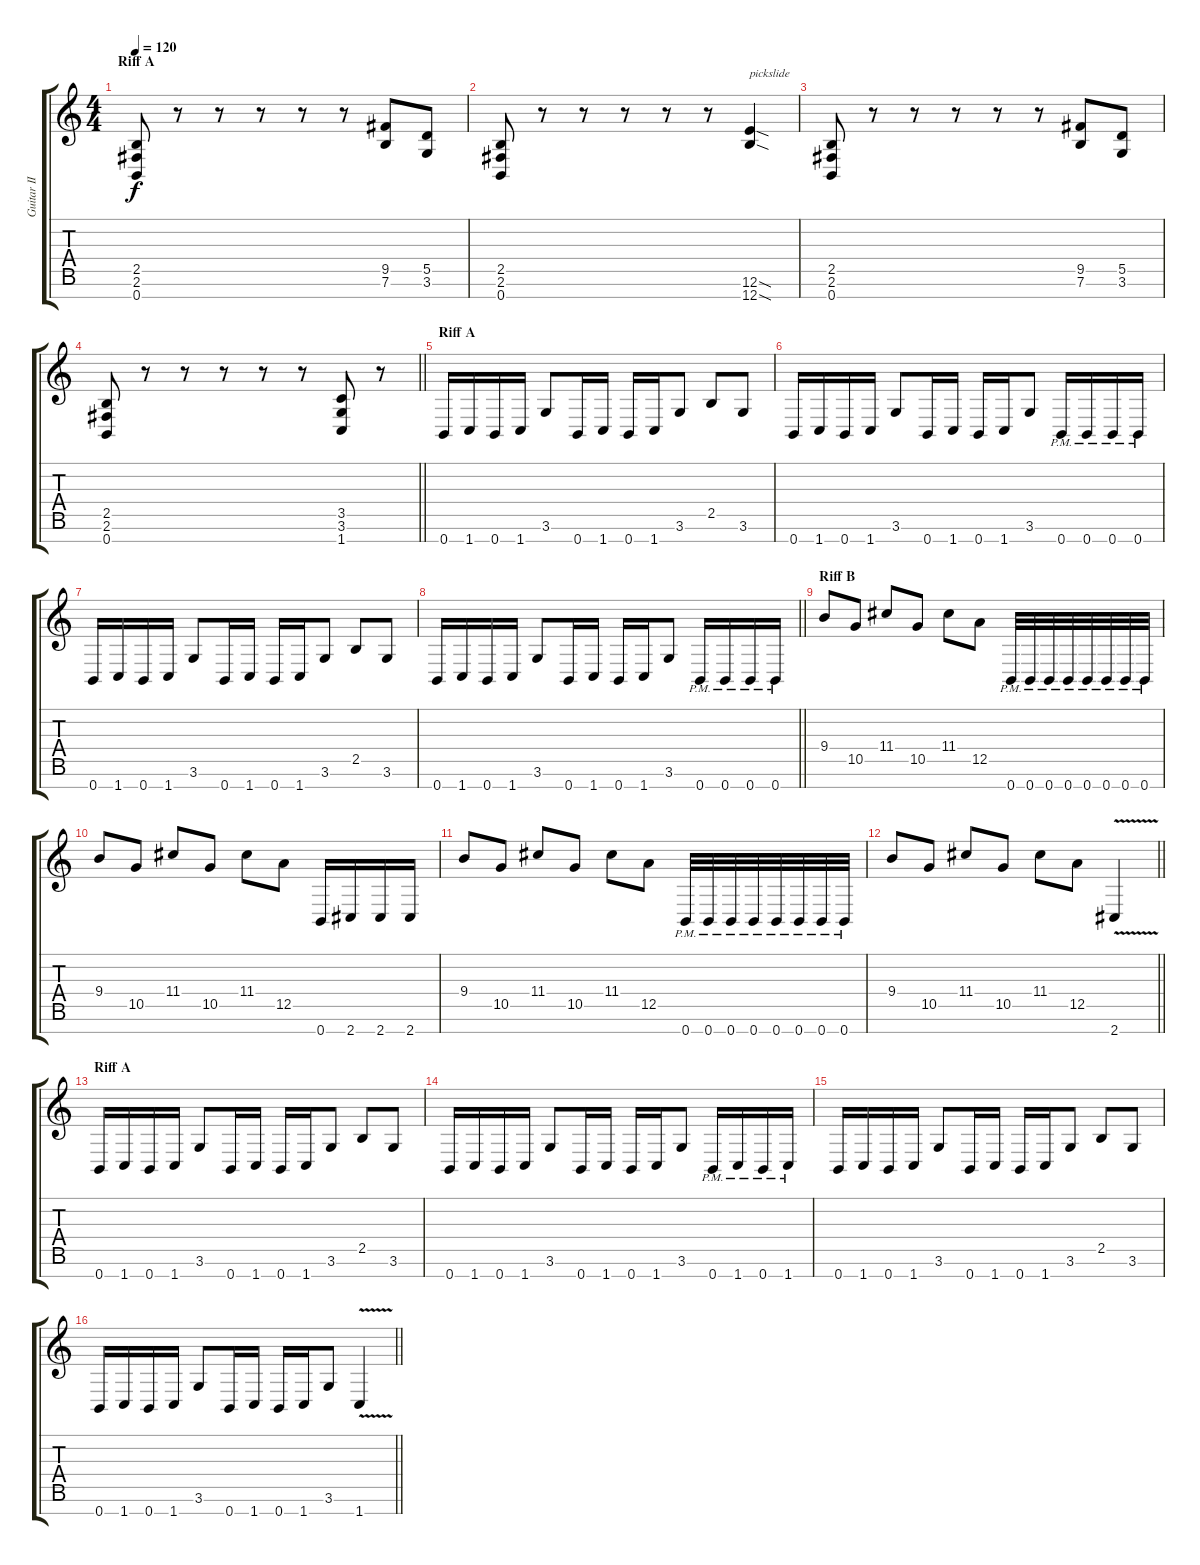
\track ("Guitar II" "Guitar II") {instrument distortionguitar}
\staff {score tabs}
\tuning (E4 B3 G3 D3 A2 E2 B1) {hide}
\ts (4 4)
\section ("" "Riff A")
\tempo 120
\clef g2
\ks c
(2.5 2.6 0.7).8{dy f instrument distortionguitar} r.8 r.8 r.8 r.8 r.8 (9.5 7.6).8 (5.5 3.6).8 |
(2.5 2.6 0.7).8 r.8 r.8 r.8 r.8 r.8 (12.6{sod} 12.7{sod}).4{txt "pickslide"} |
(2.5 2.6 0.7).8 r.8 r.8 r.8 r.8 r.8 (9.5 7.6).8 (5.5 3.6).8 |
\barLineRight lightlight
(2.5 2.6 0.7).8 r.8 r.8 r.8 r.8 r.8 (3.5 3.6 1.7).8 r.8 |
\section ("" "Riff A")
0.7.16 1.7.16 0.7.16 1.7.16 3.6.8 0.7.16 1.7.16 0.7.16 1.7.16 3.6.8 2.5.8 3.6.8 |
0.7.16 1.7.16 0.7.16 1.7.16 3.6.8 0.7.16 1.7.16 0.7.16 1.7.16 3.6.8 0.7{pm}.16 0.7{pm}.16 0.7{pm}.16 0.7{pm}.16 |
0.7.16 1.7.16 0.7.16 1.7.16 3.6.8 0.7.16 1.7.16 0.7.16 1.7.16 3.6.8 2.5.8 3.6.8 |
\barLineRight lightlight
0.7.16 1.7.16 0.7.16 1.7.16 3.6.8 0.7.16 1.7.16 0.7.16 1.7.16 3.6.8 0.7{pm}.16 0.7{pm}.16 0.7{pm}.16 0.7{pm}.16 |
\section ("" "Riff B")
9.4.8 10.5.8 11.4.8 10.5.8 11.4.8 12.5.8 0.7{pm}.32 0.7{pm}.32 0.7{pm}.32 0.7{pm}.32 0.7{pm}.32 0.7{pm}.32 0.7{pm}.32 0.7{pm}.32 |
9.4.8 10.5.8 11.4.8 10.5.8 11.4.8 12.5.8 0.7.16 2.7.16 2.7.16 2.7.16 |
9.4.8 10.5.8 11.4.8 10.5.8 11.4.8 12.5.8 0.7{pm}.32 0.7{pm}.32 0.7{pm}.32 0.7{pm}.32 0.7{pm}.32 0.7{pm}.32 0.7{pm}.32 0.7{pm}.32 |
\barLineRight lightlight
9.4.8 10.5.8 11.4.8 10.5.8 11.4.8 12.5.8 2.7{v}.4 |
\section ("" "Riff A")
0.7.16 1.7.16 0.7.16 1.7.16 3.6.8 0.7.16 1.7.16 0.7.16 1.7.16 3.6.8 2.5.8 3.6.8 |
0.7.16 1.7.16 0.7.16 1.7.16 3.6.8 0.7.16 1.7.16 0.7.16 1.7.16 3.6.8 0.7{pm}.16 1.7{pm}.16 0.7{pm}.16 1.7{pm}.16 |
0.7.16 1.7.16 0.7.16 1.7.16 3.6.8 0.7.16 1.7.16 0.7.16 1.7.16 3.6.8 2.5.8 3.6.8 |
\barLineRight lightlight
0.7.16 1.7.16 0.7.16 1.7.16 3.6.8 0.7.16 1.7.16 0.7.16 1.7.16 3.6.8 1.7{v}.4
